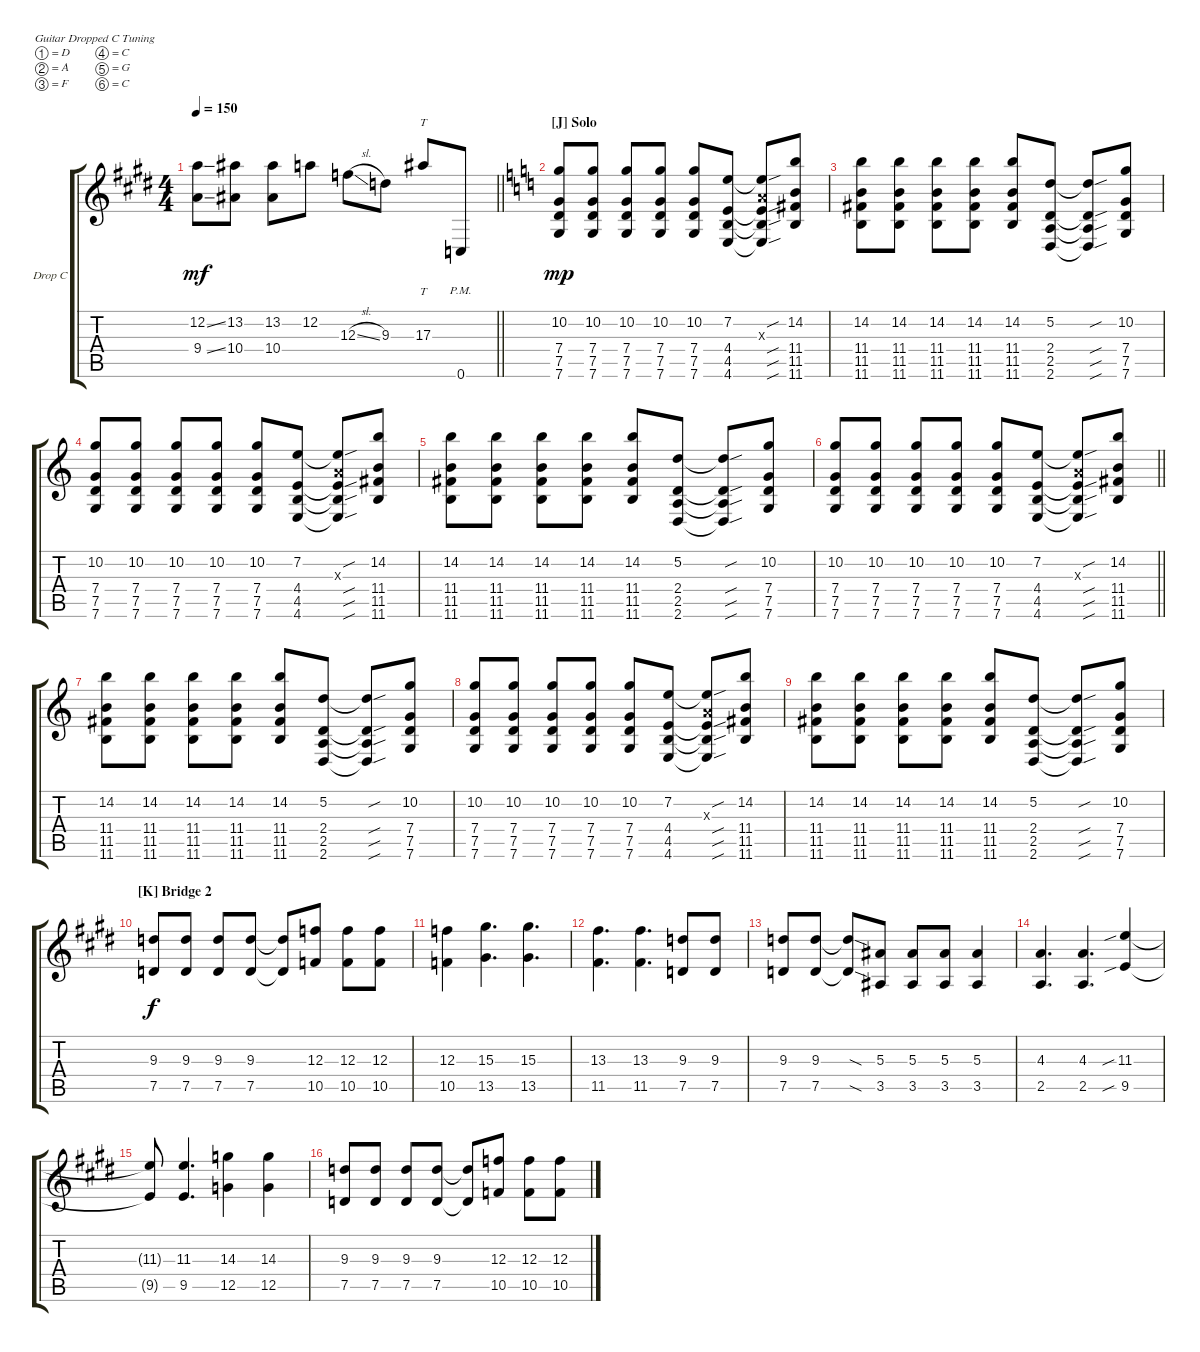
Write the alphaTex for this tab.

\bracketExtendMode groupsimilarinstruments
\firstSystemTrackNameOrientation horizontal
\otherSystemsTrackNameOrientation horizontal
\track ("Guitar C" "Drop C") {instrument distortionguitar}
\staff {score tabs}
\tuning (D4 A3 F3 C3 G2 C2)
\ts (4 4)
\tempo 150
\clef g2
\barLineRight lightlight
\ks e
(12.2{ss} 9.4{ss}).8{dy mf} (13.2 10.4).8 (13.2 10.4).8 12.2.8 12.3{sl}.8 9.3.8 17.3.8{tt} 0.6{pm}.8 |
\section ("J" "Solo")
\ks c
(10.2 7.4 7.5 7.6).8{dy mp} (10.2 7.4 7.5 7.6).8 (10.2 7.4 7.5 7.6).8 (10.2 7.4 7.5 7.6).8 (10.2 7.4 7.5 7.6).8 (7.2 4.4 4.5 4.6).8 (7.2{sou t} 4.3{x} 4.4{sou t} 4.5{sou t} 4.6{sou t}).8 (14.2 11.4 11.5 11.6).8 |
(14.2 11.4 11.5 11.6).8 (14.2 11.4 11.5 11.6).8 (14.2 11.4 11.5 11.6).8 (14.2 11.4 11.5 11.6).8 (14.2 11.4 11.5 11.6).8 (5.2 2.4 2.5 2.6).8 (5.2{sou t} 2.4{sou t} 2.5{sou t} 2.6{sou t}).8 (10.2 7.4 7.5 7.6).8 |
(10.2 7.4 7.5 7.6).8 (10.2 7.4 7.5 7.6).8 (10.2 7.4 7.5 7.6).8 (10.2 7.4 7.5 7.6).8 (10.2 7.4 7.5 7.6).8 (7.2 4.4 4.5 4.6).8 (7.2{sou t} 4.3{x} 4.4{sou t} 4.5{sou t} 4.6{sou t}).8 (14.2 11.4 11.5 11.6).8 |
(14.2 11.4 11.5 11.6).8 (14.2 11.4 11.5 11.6).8 (14.2 11.4 11.5 11.6).8 (14.2 11.4 11.5 11.6).8 (14.2 11.4 11.5 11.6).8 (5.2 2.4 2.5 2.6).8 (5.2{sou t} 2.4{sou t} 2.5{sou t} 2.6{sou t}).8 (10.2 7.4 7.5 7.6).8 |
\barLineRight lightlight
(10.2 7.4 7.5 7.6).8 (10.2 7.4 7.5 7.6).8 (10.2 7.4 7.5 7.6).8 (10.2 7.4 7.5 7.6).8 (10.2 7.4 7.5 7.6).8 (7.2 4.4 4.5 4.6).8 (7.2{sou t} 4.3{x} 4.4{sou t} 4.5{sou t} 4.6{sou t}).8 (14.2 11.4 11.5 11.6).8 |
(14.2 11.4 11.5 11.6).8 (14.2 11.4 11.5 11.6).8 (14.2 11.4 11.5 11.6).8 (14.2 11.4 11.5 11.6).8 (14.2 11.4 11.5 11.6).8 (5.2 2.4 2.5 2.6).8 (5.2{sou t} 2.4{sou t} 2.5{sou t} 2.6{sou t}).8 (10.2 7.4 7.5 7.6).8 |
(10.2 7.4 7.5 7.6).8 (10.2 7.4 7.5 7.6).8 (10.2 7.4 7.5 7.6).8 (10.2 7.4 7.5 7.6).8 (10.2 7.4 7.5 7.6).8 (7.2 4.4 4.5 4.6).8 (7.2{sou t} 4.3{x} 4.4{sou t} 4.5{sou t} 4.6{sou t}).8 (14.2 11.4 11.5 11.6).8 |
(14.2 11.4 11.5 11.6).8 (14.2 11.4 11.5 11.6).8 (14.2 11.4 11.5 11.6).8 (14.2 11.4 11.5 11.6).8 (14.2 11.4 11.5 11.6).8 (5.2 2.4 2.5 2.6).8 (5.2{sou t} 2.4{sou t} 2.5{sou t} 2.6{sou t}).8 (10.2 7.4 7.5 7.6).8 |
\section ("K" "Bridge 2")
\ks e
(9.3 7.5).8{dy f} (9.3 7.5).8 (9.3 7.5).8 (9.3 7.5).8 (9.3{t} 7.5{t}).8 (12.3 10.5).8 (12.3 10.5).8 (12.3 10.5).8 |
(12.3 10.5).4 (15.3 13.5).4{d} (15.3 13.5).4{d} |
(13.3 11.5).4{d} (13.3 11.5).4{d} (9.3 7.5).8 (9.3 7.5).8 |
(9.3 7.5).8 (9.3 7.5).8 (9.3{sod t} 7.5{sod t}).8 (5.3 3.5).8 (5.3 3.5).8 (5.3 3.5).8 (5.3 3.5).4 |
(4.3 2.5).4{d} (4.3 2.5).4{d} (11.3{sib} 9.5{sib}).4 |
(11.3{t} 9.5{t}).8 (11.3 9.5).4{d} (14.3 12.5).4 (14.3 12.5).4 |
(9.3 7.5).8 (9.3 7.5).8 (9.3 7.5).8 (9.3 7.5).8 (9.3{t} 7.5{t}).8 (12.3 10.5).8 (12.3 10.5).8 (12.3 10.5).8
